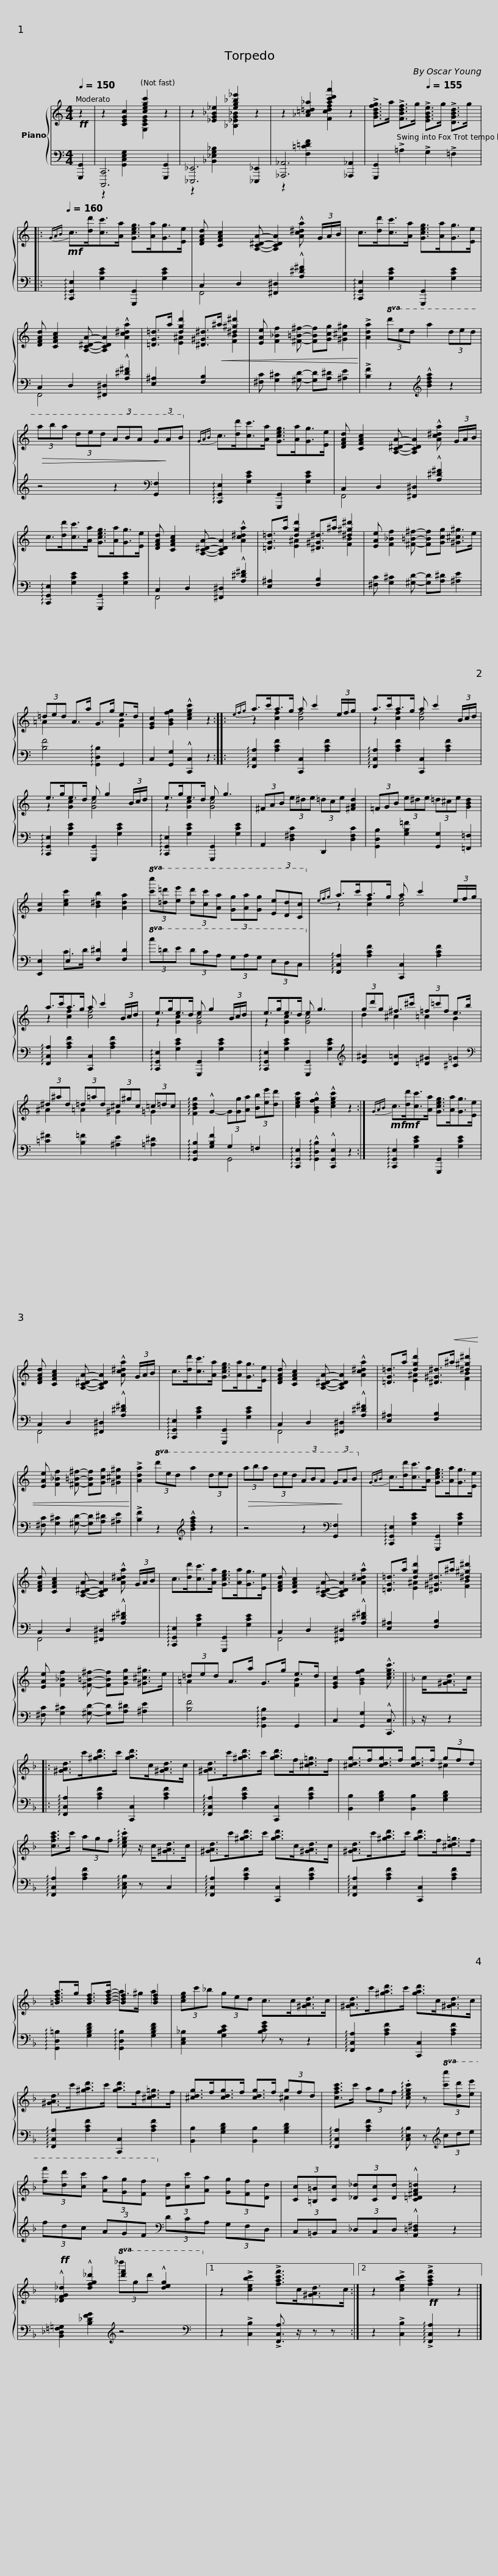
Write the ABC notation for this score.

X:1
%%score { ( 1 3 ) | ( 2 4 ) }
L:1/8
Q:1/4=150
M:4/4
I:linebreak $
K:C
V:1 treble
V:3 treble
V:2 bass
V:4 bass
V:1
!ff! z2 | z2 [CEGc]2 [cegc']2 z2 | z2 [_EG_B_e]2 [eg_b_e']2 z2 | z2 [_A=c=d_a]2 [ac'd'a']2 z2 | !>![GBdfg]>a !>![FBdf]>g[Q:1/4=155] !>![EGBe]>g !>![DGBd]>g |:$ %5
!mf![Q:1/4=160]{GAB} c>[dd'][cc']>[Aa] [Gceg]>[Aa][Gg]>[Ee] | [DFAd] [CFAc]2 [A,C^DA]- [A,CDA]2 !^![Ac^da] (3G/A/B/ | c>[dd'][cc']>[Aa] [Gceg]>[Aa][Gg]>[Ee] | [DFAd] [CFAc]2 [A,C^DA]- [A,CDA]2 !^![Ac^da]2 | [=DG=d]>a [dgd']2 [^D^G^d]>!<(!^a [^d^g^d']2 |$ %10
 [EAe] [F_Bf]2 [^F=B^f]- [FBf][Gcg] [^G^c^g]2!<)! | !>![Ada]2!8va(! (3d'e'd' a'2 (3d'e'd' |!>(! (3a'b'a' (3d'e'd' (3aba (3g!>)!ab!8va)! |{GAB} c>[dd'][cc']>[Aa] [Gceg]>[Aa][Gg]>[Ee] | [DFAd] [CFAc]2 [A,C^DA]- [A,CDA]2 !^![Ac^da] (3G/A/B/ |$ %15
 c>[dd'][cc']>[Aa] [Gceg]>[Aa][Gg]>[Ee] | [DFAd] [CFAc]2 [A,C^DA]- [A,CDA]2 !^![Ac^da]2 | [=DG=d]>a [dgd']2 [^D^G^d]>^a [^d^g^d']2 | [EAe] [F_Bf]2 [^F=B^f]- [FBf][Gcg] [^G^c^g]>e | (3=ded A>a G>g e>d | %20
 [EGc]2 [GBfg]2 !^![cegc']2 z2 ::${efg} a>c'a>g a c'2 (3e/f/g/ | a>c'a>g a c'2 (3B/c/d/ | e>ge>d e g2 (3B/c/d/ | e>ge>d e g3 | %25
 (3^FAB (3e^de (3=dce [^FAd]2 |$ (3=FGB (3e^de (3=d^ce [GBd]2 | [Gc]2 [cec']2 [B^db]2 [Ada]2 |!8va(! (3[c'c''][=d'=d''][e'e''] (3[d'd''][c'c''][aa'] (3[gg'][aa'][gg'] (3[ee'][dd'][cc']!8va)! |{efg} a>c'a>g a c'2 (3e/f/g/ | %30
 a>c'a>g a c'2 (3B/c/d/ |$ e>ge>d e g2 (3B/c/d/ | e>ge>d e g3 | (3gd'g ^f>^c' (3=f=c'f e>b | (3^d^ad (3=d=ad (3^c^gc (3=c=dc | %35
 !arpeggio![FBdg]2 !^!G2- (3G[Gg][Aa] (3[Bb][ee'][dd'] | [cegc']2 !^![GBfg]2 !^![cegc']2 z2 :|$!mf!!mf!{GAB} c>[dd'][cc']>[Aa] [Gceg]>[Aa][Gg]>[Ee] | [DFAd] [CFAc]2 [A,C^DA]- [A,CDA]2 !^![Ac^da] (3G/A/B/ | c>[dd'][cc']>[Aa] [Gceg]>[Aa][Gg]>[Ee] | %40
 [DFAd] [CFAc]2 [A,C^DA]- [A,CDA]2 !^![Ac^da]2 |$ [=DG=d]>a [dgd']2 [^D^G^d]>!<(!^a [^d^g^d']2 | [EAe] [F_Bf]2 [^F=B^f]- [FBf][Gcg] [^G^c^g]2!<)! | !>![Ada]2!8va(! (3d'e'd' a'2 (3d'e'd' |!>(! (3a'b'a' (3d'e'd' (3aba (3g!>)!ab!8va)! |$ %45
{GAB} c>[dd'][cc']>[Aa] [Gceg]>[Aa][Gg]>[Ee] | [DFAd] [CFAc]2 [A,C^DA]- [A,CDA]2 !^![Ac^da] (3G/A/B/ | c>[dd'][cc']>[Aa] [Gceg]>[Aa][Gg]>[Ee] | [DFAd] [CFAc]2 [A,C^DA]- [A,CDA]2 !^![Ac^da]2 |$ [=DG=d]>a [dgd']2 [^D^G^d]>^a [^d^g^d']2 | %50
 [EAe] [F_Bf]2 [^F=B^f]- [FBf][Gcg] [^G^c^g]>e | (3=ded A>a G>g e>d | [EGc]2 [GBfg]2 !^![cegc']3/2 ||$[K:F] c<[^GAd]c/ |: [^GAd]>c'[^gad']>c' [gad']>c[^GAd]>c | %55
 [^GAd]>c'[^gad']>c' [gad']>f[^cd=g]>f | [^cdg]>f[cdg]>f [cdg]>f (3gfd |$ [cfac']>c' (3agf !arpeggio!.[cegc'] z/ c<[^GAd]c/ | [^GAd]>c'[^gad']>c' [gad']>c[^GAd]>c | [^GAd]>c'[^gad']>c' [gad']>f[^cd=g]>f | %60
 [=Bdfa]>g [Bdf]>[Bdfa]- [Bdf]2 [Bdf]2 |$ (3[ceg]c'_b (3ged c>c[^GAd]>c | [^GAd]>c'[^gad']>c' [gad']>c[^GAd]>c | [^GAd]>c'[^gad']>c' [gad']>f[^cd=g]>f | [^cdg]>f[cdg]>f [cdg]>f (3gfd | %65
 [cfac']>c' (3agf !arpeggio!.[cegc'] z!8va(! (3[c'c''][d'd''][e'e''] |$ (3[f'f''][d'd''][c'c''] (3[aa'][gg'][ff']!8va)! (3[dd'][cc'][Aa] (3[Gg][Ff][Dd] | (3[Cc][=B,=B][Cc] (3[_D_d][Cc][Dd] !^![C=D^FA=d]2 z2 |!ff! !^![_DFG_d]2 !^![dfg_d']2!8va(! [d'f']2 !^![d'e'g']2!8va)! |1 z2 !>![cebc']2 !>![fac'f']>c[^GAd]>c :|2 %70
 z2 !>![cebc']2!ff! !>![fac'f']2 z2 |] %71
V:2
 [G,,,G,,]2 | [C,,,C,,]6 [G,,,G,,]2 | [_E,,,_E,,]6 [_E,,,_E,,]2 | [_A,,,_A,,]6 [_A,,,_A,,]2 | [G,,,G,,]2 !>!=A,2 !>!G,2 !>!=F,2 |:$ %5
 !arpeggio![C,,G,,E,]2 [G,CE]2 [G,,,G,,]2 [G,CE]2 | C,2 D,2 [^F,,^D,]2 !^![A,^D^F]2 | !arpeggio![C,,G,,E,]2 [G,CE]2 [G,,,G,,]2 [G,CE]2 | C,2 D,2 [^F,,^D,]2 !^![A,^D^F]2 | [E,^A,]2[I:staff -1] [E^A]2[I:staff +1] [F,B,]2[I:staff -1] [FB]2 |$ %10
[I:staff +1] [^F,C] [G,^C]2 [^G,D]- [G,D][A,^D] [^A,E]2 | !>![B,F]2 z2[K:treble] !^![Bdfa]2 z2 | z4 z2[K:bass] [G,,F,]2 | !arpeggio![C,,G,,E,]2 [G,CE]2 [G,,,G,,]2 [G,CE]2 | C,2 D,2 [^F,,^D,]2 !^![A,^D^F]2 |$ %15
 !arpeggio![C,,G,,E,]2 [G,CE]2 [G,,,G,,]2 [G,CE]2 | C,2 D,2 [^F,,^D,]2 !^![A,^D^F]2 | [E,^A,]2[I:staff -1] [E^A]2[I:staff +1] [F,B,]2[I:staff -1] [FB]2 |[I:staff +1] [^F,C] [G,^C]2 [^G,D]- [G,D][A,^D] [^A,E]2 | [B,F]4 !arpeggio![G,,D,B,]2 G,,2 | %20
 C,2 [G,,G,]2 !^![C,,C,]2 z2 ::$ !arpeggio![F,,C,A,]2 [A,CF]2 [C,,C,]2 [A,CF]2 | !arpeggio![F,,C,A,]2 [A,CF]2 [C,,C,]2 [A,CF]2 | !arpeggio![C,,G,,E,]2 [G,CE]2 [G,,,G,,]2 [G,CE]2 | !arpeggio![C,,G,,E,]2 [G,CE]2 [G,,,G,,]2 [G,CE]2 | %25
 A,,2 [D,^F,C]2 D,,2 [D,F,C]2 |$ [G,,D,B,]2 [G,B,=F]2 [G,,G,]2 [=F,,=F,]2 | [E,,E,]2 E,2 [F,^D]2 [F,D]2 |!8va(! (3c=de (3dcA (3GAG (3EDC!8va)! | !arpeggio![F,,C,A,]2 [A,CF]2 [C,,C,]2 [A,CF]2 | %30
 !arpeggio![F,,C,A,]2 [A,CF]2 [C,,C,]2 [A,CF]2 |$ !arpeggio![C,,G,,E,]2 [G,CE]2 [G,,,G,,]2 [G,CE]2 | !arpeggio![C,,G,,E,]2 [G,CE]2 [G,,,G,,]2 [G,CE]2 |[K:treble] [E^A]2 [D=A]2 [=D^G]2 [^C=G]2 |[K:bass] [=C^F]2 [B,=F]2 [^A,E]2 [=A,^D]2 | %35
 !arpeggio![G,,D,B,]2 [G,B,F]2 G,2 =F,2 | !arpeggio![C,,G,,E,]2 !arpeggio!!^![G,,D,B,]2 !^![C,,G,,E,]2 z2 :|$ !arpeggio![C,,G,,E,]2 [G,CE]2 [G,,,G,,]2 [G,CE]2 | C,2 D,2 [^F,,^D,]2 !^![A,^D^F]2 | !arpeggio![C,,G,,E,]2 [G,CE]2 [G,,,G,,]2 [G,CE]2 | %40
 C,2 D,2 [^F,,^D,]2 !^![A,^D^F]2 |$ [E,^A,]2[I:staff -1] [E^A]2[I:staff +1] [F,B,]2[I:staff -1] [FB]2 |[I:staff +1] [^F,C] [G,^C]2 [^G,D]- [G,D][A,^D] [^A,E]2 | !>![B,F]2 z2[K:treble] !^![Bdfa]2 z2 | z4 z2[K:bass] [G,,F,]2 |$ %45
 !arpeggio![C,,G,,E,]2 [G,CE]2 [G,,,G,,]2 [G,CE]2 | C,2 D,2 [^F,,^D,]2 !^![A,^D^F]2 | !arpeggio![C,,G,,E,]2 [G,CE]2 [G,,,G,,]2 [G,CE]2 | C,2 D,2 [^F,,^D,]2 !^![A,^D^F]2 |$ [E,^A,]2[I:staff -1] [E^A]2[I:staff +1] [F,B,]2[I:staff -1] [FB]2 | %50
[I:staff +1] [^F,C] [G,^C]2 [^G,D]- [G,D][A,^D] [^A,E]2 | [B,F]4 !arpeggio![G,,D,B,]2 G,,2 | C,2 [G,,G,]2 !^![C,,C,]3/2 ||$[K:F] z/ z2 |: !arpeggio![F,,C,A,]2 [A,CF]2 [C,,C,]2 [A,CF]2 | %55
 !arpeggio![F,,C,A,]2 [A,CF]2 [C,,C,]2 [A,CF]2 | [B,,B,]2 [G,B,D]2 [B,,B,]2 [G,B,D]2 |$ !arpeggio![F,,C,A,]2 [A,CF]2 !arpeggio![C,E,B,] z C,2 | !arpeggio![F,,C,A,]2 [A,CF]2 [C,,C,]2 [A,CF]2 | !arpeggio![F,,C,A,]2 [A,CF]2 [C,,C,]2 [A,CF]2 | %60
 !arpeggio![G,,D,=B,]2 [G,B,DF]2 !arpeggio![G,,D,B,]2 [G,B,DF]2 |$ [C,E,_B,]2 [G,B,CE]2 [B,CEG] z z2 | !arpeggio![F,,C,A,]2 [A,CF]2 [C,,C,]2 [A,CF]2 | !arpeggio![F,,C,A,]2 [A,CF]2 [C,,C,]2 [A,CF]2 | [B,,B,]2 [G,B,D]2 [B,,B,]2 [G,B,D]2 | %65
 !arpeggio![F,,C,A,]2 [A,CF]2 !arpeggio![C,E,B,] z[K:treble] (3cde |$ (3fdc (3AGF[K:bass] (3DCA, (3G,F,D, | (3C,=B,,C, (3_D,C,D, !^![A,,=D,^F,]2 z2 | [B,,_D,=F,=G,]2 [B,_DFG]2[K:treble] z4 |1[K:bass] z2 !>![C,B,]2 !>![F,,C,A,]3/2 z/ z z :|2 %70
 z2 !>![C,B,]2 !arpeggio!!>![F,,C,A,]2 z2 |] %71
V:3
 x2 | x4 [G,CEG]2 x2 | x4 [_B,_EG_B]2 x2 | x4 [Fcdf]2 x2 | x8 |:$ %5
 x8 | x8 | x8 | x8 | x8 |$ %10
 x8 | x2!8va(! x6 | x8!8va)! | x8 | x8 |$ %15
 x8 | x8 | x8 | x8 | =A2 x4 [FB]2 | %20
 x8 ::$ z2 [cf]2 [cf]4 | z2 [cf]2 [cf]4 | z2 [Gc]2 [Gc]4 | z2 [Gc]2 [Gc]4 | %25
 x8 |$ x8 | x8 |!8va(! x8!8va)! | z2 [cf]2 [cf]4 | %30
 z2 [cf]2 [cf]4 |$ z2 [Gc]2 [Gc]4 | z2 [Gc]2 [Gc]4 | d2 ^c2 =c2 B2 | ^A2 =A2 ^G2 =G2 | %35
 x8 | x8 :|$ x8 | x8 | x8 | %40
 x8 |$ x8 | x8 | x2!8va(! x6 | x8!8va)! |$ %45
 x8 | x8 | x8 | x8 |$ x8 | %50
 x8 | =A2 x4 [FB]2 | x11/2 ||$[K:F] x5/2 |: x8 | %55
 x8 | x6 ^c2 |$ x8 | x8 | x8 | %60
 x4 a>^g a2 |$ x8 | x8 | x8 | x6 ^c2 | %65
 x6!8va(! x2 |$ x4!8va)! x4 | x8 | x4!8va(! (3_d''g'd'' x2!8va)! |1 x8 :|2 %70
 x8 |] %71
V:4
 x2 | z2 [G,,C,E,G,]2 x4 | z2 [_B,,_E,G,_B,]2 x4 | z2 [F,=C=DF]2 x4 | x8 |:$ %5
 x8 | F,,4 x4 | x8 | F,,4 x4 | x8 |$ %10
 x8 | x4[K:treble] x4 | x6[K:bass] x2 | x8 | F,,4 x4 |$ %15
 x8 | F,,4 x4 | x8 | x8 | x8 | %20
 x8 ::$ x8 | x8 | x8 | x8 | %25
 x8 |$ x8 | x2 C>D x4 |!8va(! x8!8va)! | x8 | %30
 x8 |$ x8 | x8 |[K:treble] x8 |[K:bass] x8 | %35
 x4 G,,4 | x8 :|$ x8 | F,,4 x4 | x8 | %40
 F,,4 x4 |$ x8 | x8 | x4[K:treble] x4 | x6[K:bass] x2 |$ %45
 x8 | F,,4 x4 | x8 | F,,4 x4 |$ x8 | %50
 x8 | x8 | x11/2 ||$[K:F] x5/2 |: x8 | %55
 x8 | x8 |$ x8 | x8 | x8 | %60
 x8 |$ x8 | x8 | x8 | x8 | %65
 x6[K:treble] x2 |$ x4[K:bass] x4 | x8 | x4[K:treble] x4 |1[K:bass] x8 :|2 %70
 x8 |] %71
